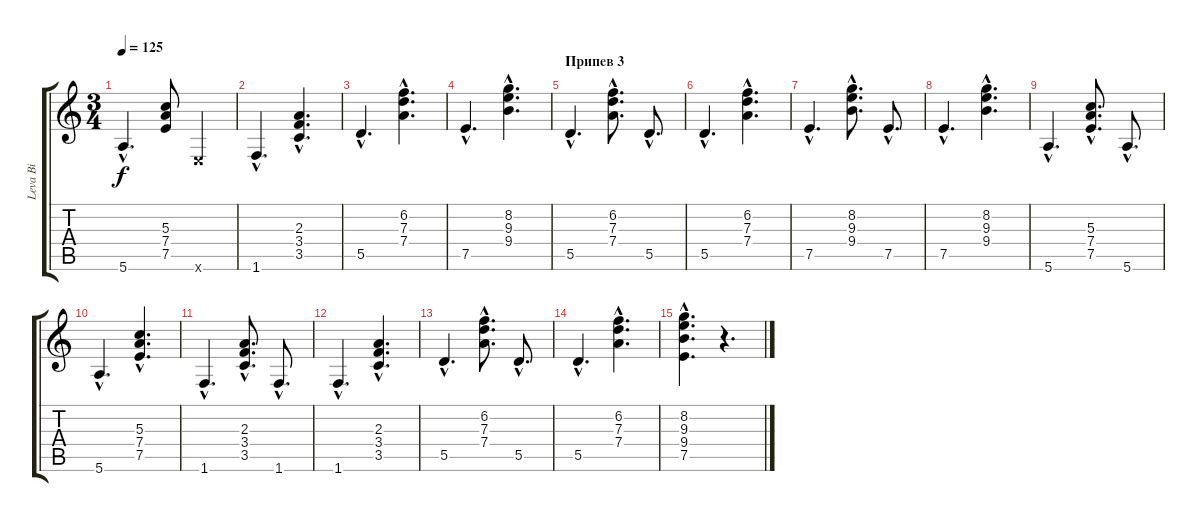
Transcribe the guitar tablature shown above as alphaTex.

\track ("Leva Bi" "Leva Bi") {instrument acousticguitarsteel}
\staff {score tabs}
\tuning (E4 B3 G3 D3 A2 E2) {hide}
\ts (3 4)
\tempo 125
\clef g2
\ks c
5.6{hac}.4{d dy f} (5.3 7.4 7.5).8 0.6{x}.4 |
1.6{hac}.4{d} (2.3{hac} 3.4{hac} 3.5{hac}).4{d} |
5.5{hac}.4{d} (6.2{hac} 7.3{hac} 7.4{hac}).4{d} |
7.5{hac}.4{d} (8.2{hac} 9.3{hac} 9.4{hac}).4{d} |
\section ("" "Припев 3")
5.5{hac}.4{d} (6.2{hac} 7.3{hac} 7.4{hac}).8{d} 5.5{hac}.8{d} |
5.5{hac}.4{d} (6.2{hac} 7.3{hac} 7.4{hac}).4{d} |
7.5{hac}.4{d} (8.2{hac} 9.3{hac} 9.4{hac}).8{d} 7.5{hac}.8{d} |
7.5{hac}.4{d} (8.2{hac} 9.3{hac} 9.4{hac}).4{d} |
5.6{hac}.4{d} (5.3{hac} 7.4{hac} 7.5{hac}).8{d} 5.6{hac}.8{d} |
5.6{hac}.4{d} (5.3{hac} 7.4{hac} 7.5{hac}).4{d} |
1.6{hac}.4{d} (2.3{hac} 3.4{hac} 3.5{hac}).8{d} 1.6{hac}.8{d} |
1.6{hac}.4{d} (2.3{hac} 3.4{hac} 3.5{hac}).4{d} |
5.5{hac}.4{d} (6.2{hac} 7.3{hac} 7.4{hac}).8{d} 5.5{hac}.8{d} |
5.5{hac}.4{d} (6.2{hac} 7.3{hac} 7.4{hac}).4{d} |
(8.2{hac} 9.3{hac} 9.4{hac} 7.5{hac}).4{d} r.4{d}
